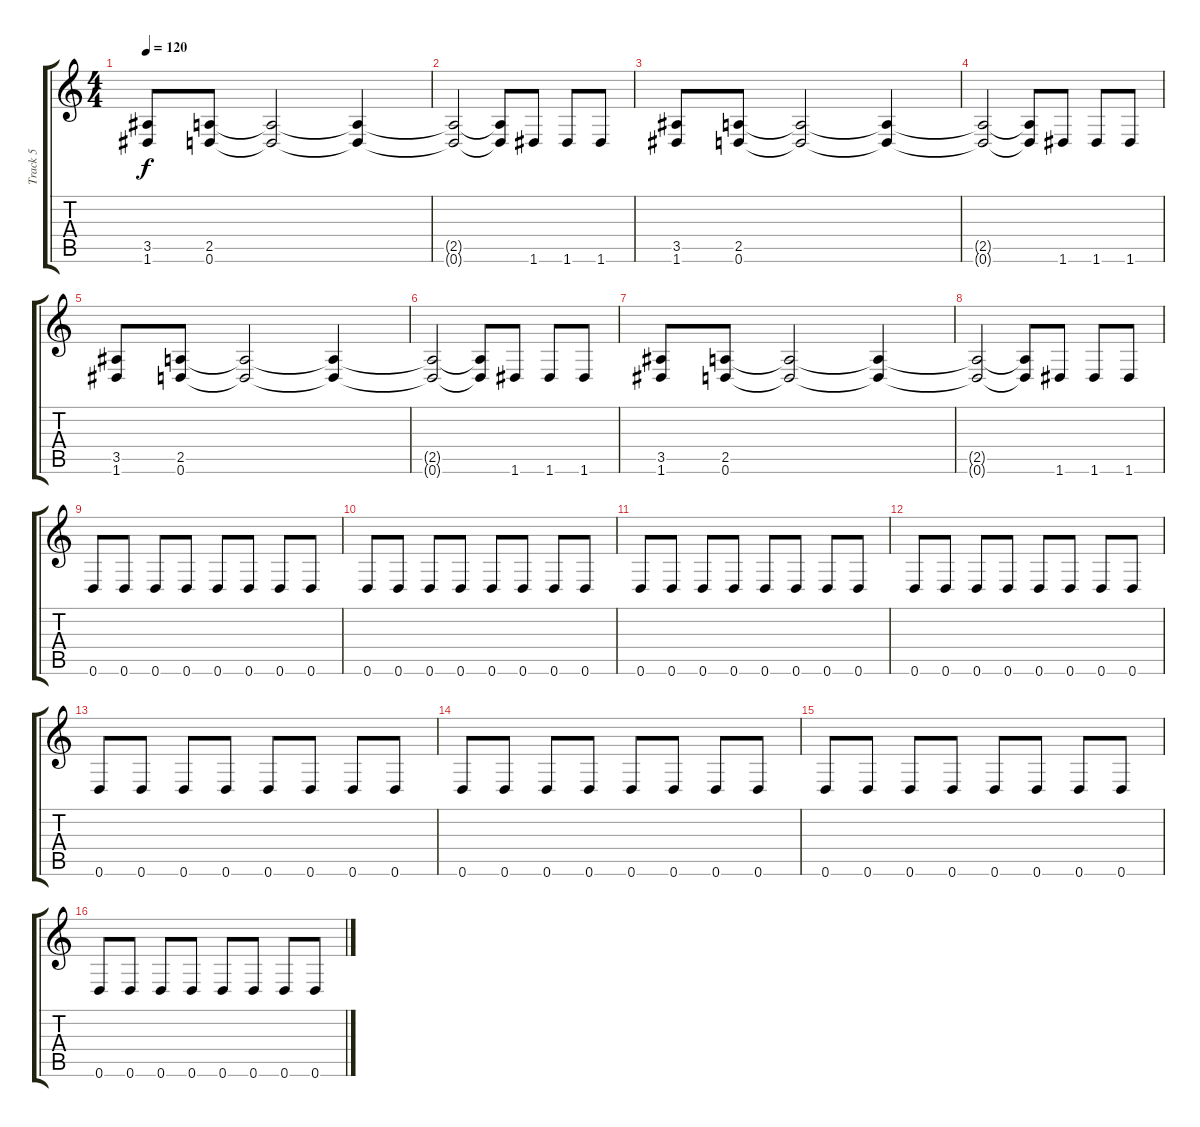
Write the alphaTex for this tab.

\track ("Track 5" "Track 5") {instrument electricbassfinger}
\staff {score tabs}
\tuning (D4 A3 F3 C3 G2 D2) {hide}
\ts (4 4)
\tempo 120
\clef g2
\ks c
(3.5 1.6).8{dy f} (2.5 0.6).8 (2.5{t} 0.6{t}).2 (2.5{t} 0.6{t}).4 |
(2.5{t} 0.6{t}).2 (2.5{t} 0.6{t}).8 1.6.8 1.6.8 1.6.8 |
(3.5 1.6).8 (2.5 0.6).8 (2.5{t} 0.6{t}).2 (2.5{t} 0.6{t}).4 |
(2.5{t} 0.6{t}).2 (2.5{t} 0.6{t}).8 1.6.8 1.6.8 1.6.8 |
(3.5 1.6).8 (2.5 0.6).8 (2.5{t} 0.6{t}).2 (2.5{t} 0.6{t}).4 |
(2.5{t} 0.6{t}).2 (2.5{t} 0.6{t}).8 1.6.8 1.6.8 1.6.8 |
(3.5 1.6).8 (2.5 0.6).8 (2.5{t} 0.6{t}).2 (2.5{t} 0.6{t}).4 |
(2.5{t} 0.6{t}).2 (2.5{t} 0.6{t}).8 1.6.8 1.6.8 1.6.8 |
0.6.8 0.6.8 0.6.8 0.6.8 0.6.8 0.6.8 0.6.8 0.6.8 |
0.6.8 0.6.8 0.6.8 0.6.8 0.6.8 0.6.8 0.6.8 0.6.8 |
0.6.8 0.6.8 0.6.8 0.6.8 0.6.8 0.6.8 0.6.8 0.6.8 |
0.6.8 0.6.8 0.6.8 0.6.8 0.6.8 0.6.8 0.6.8 0.6.8 |
0.6.8 0.6.8 0.6.8 0.6.8 0.6.8 0.6.8 0.6.8 0.6.8 |
0.6.8 0.6.8 0.6.8 0.6.8 0.6.8 0.6.8 0.6.8 0.6.8 |
0.6.8 0.6.8 0.6.8 0.6.8 0.6.8 0.6.8 0.6.8 0.6.8 |
0.6.8 0.6.8 0.6.8 0.6.8 0.6.8 0.6.8 0.6.8 0.6.8
